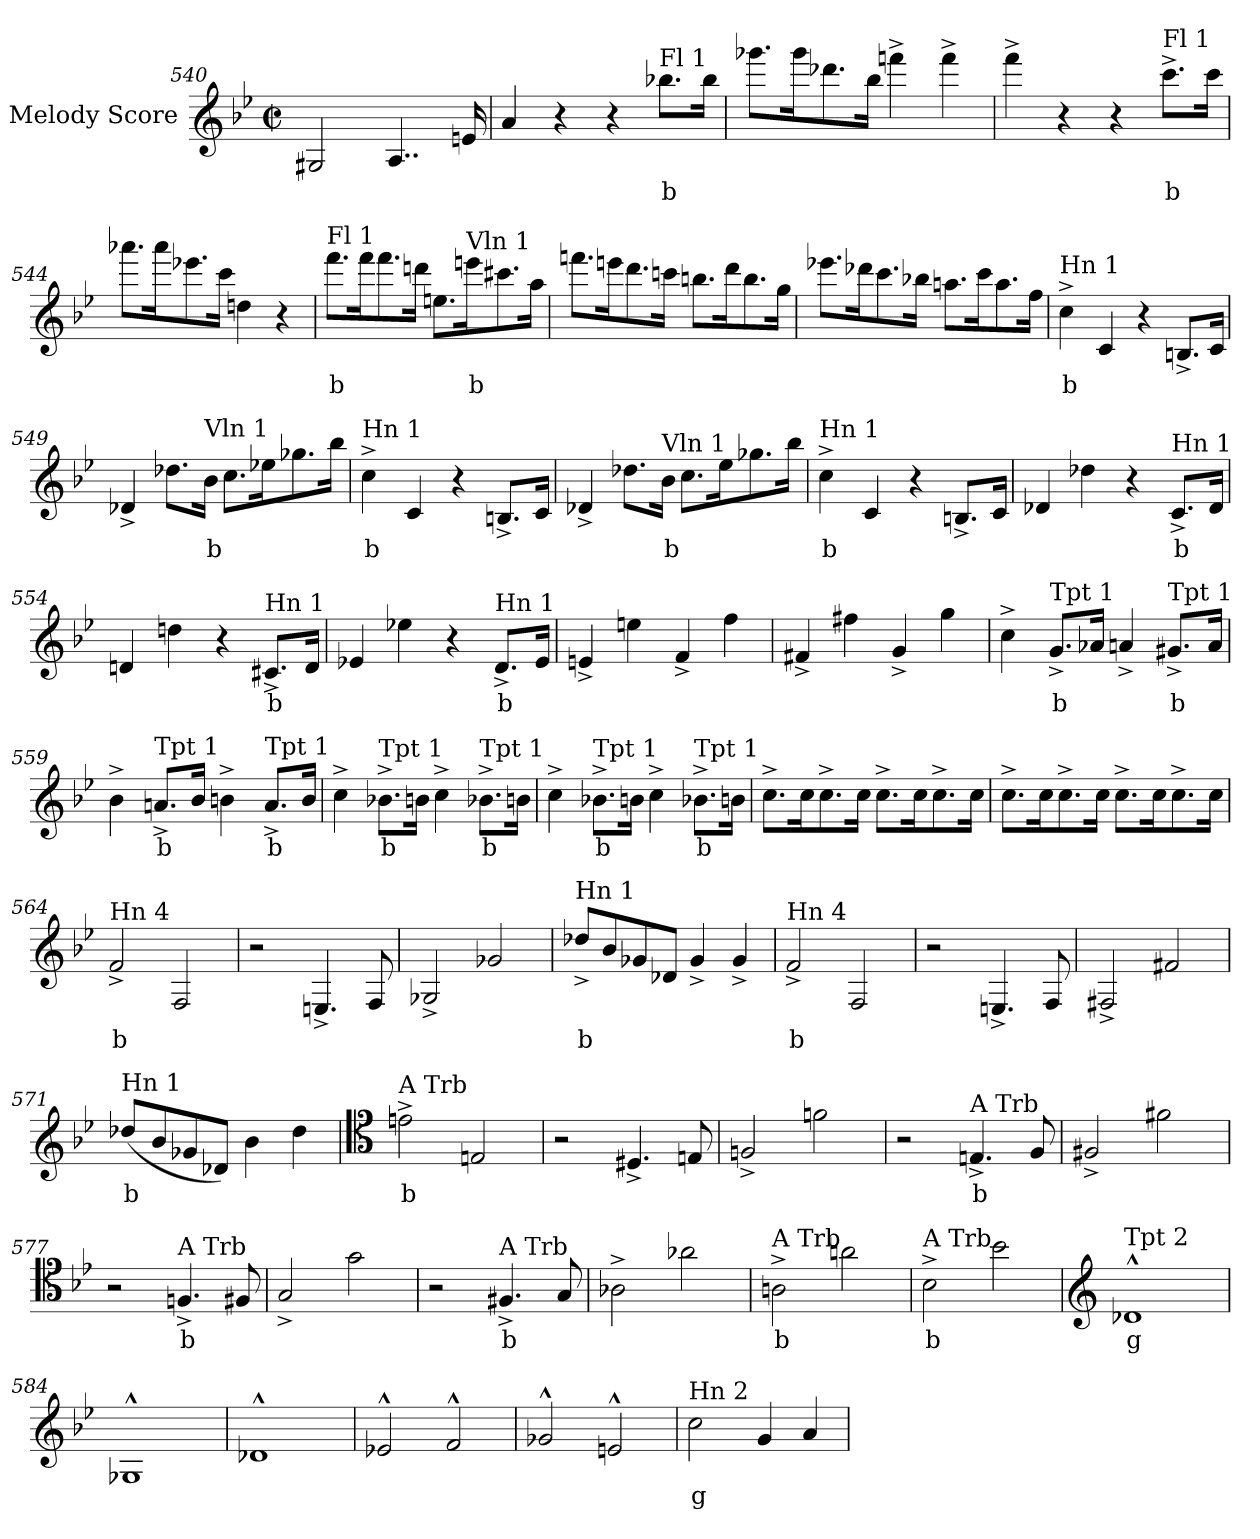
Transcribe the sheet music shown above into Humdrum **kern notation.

**kern	**text
*part1	*part1
*staff1	*staff1
*I"Melody Score	*
*clefG2	*
*k[b-e-]	*
*M2/2	*
*met(c|)	*
=540	=540
2G#X/	.
4..A/	.
16e/	.
=541	=541
4a>/	.
4r	.
4r	.
!LO:TX:a:t=Fl 1	!
!	!LO:LY:b:color=#FF0000
8.bb-X\L	b
16bb-\Jk	.
=542	=542
8.ggg-X\L	.
16ggg-\K	.
8.ddd-X\	.
16bb-\Jk	.
4fffn^\	.
4fff^\	.
=543	=543
4fff<^\	.
4r	.
4r	.
!LO:TX:a:t=Fl 1	!
!	!LO:LY:b:color=#FF0000
8.ccc^\L	b
16ccc\Jk	.
=544	=544
8.aaa-X\L	.
16aaa-\K	.
8.eee-X\	.
16ccc\Jk	.
4ddn\	.
4r	.
=545	=545
!LO:TX:a:t=Fl 1	!
!	!LO:LY:b:color=#FF0000
8.fff\L	b
16fff\K	.
8.fff\	.
16dddn\Jk	.
8.een\L	.
!LO:TX:a:t=Vln 1	!
!	!LO:LY:b:color=#FF0000
16eeen\K	b
8.ccc#X\	.
16aa\Jk	.
=546	=546
8.fffn\L	.
16eeen\K	.
8.ddd\	.
16cccni\Jk	.
8.bbn\L	.
16ddd\K	.
8.bb\	.
16gg\Jk	.
=547	=547
8.eee-X\L	.
16ddd-X\K	.
8.ccc\	.
16bb-X\Jk	.
8.aan\L	.
16ccc\K	.
8.aa\	.
16ff\Jk	.
=548	=548
!LO:TX:a:t=Hn 1	!
!	!LO:LY:b:color=#FF0000
4cc>^>\	b
4c/	.
4r	.
8.Bn^>/L	.
16c/Jk	.
=549	=549
4d-X^>/	.
8.dd-X\L	.
!LO:TX:a:t=Vln 1	!
!	!LO:LY:b:color=#FF0000
16b-\Jk	b
8.cc\L	.
16ee-X\K	.
8.gg-X\	.
16bb-\Jk	.
=550	=550
!LO:TX:a:t=Hn 1	!
!	!LO:LY:b:color=#FF0000
4cc>^>\	b
4c/	.
4r	.
8.Bn^>/L	.
16c/Jk	.
=551	=551
4d-X^>/	.
8.dd-X\L	.
!LO:TX:a:t=Vln 1	!
!	!LO:LY:b:color=#FF0000
16b-\Jk	b
8.cc\L	.
16ee-\K	.
8.gg-X\	.
16bb-\Jk	.
=552	=552
!LO:TX:a:t=Hn 1	!
!	!LO:LY:b:color=#FF0000
4cc>^>\	b
4c>/	.
4r	.
8.Bn^>/L	.
16c/Jk	.
=553	=553
4d-X/	.
4dd-X\	.
4r	.
!LO:TX:a:t=Hn 1	!
!	!LO:LY:b:color=#FF0000
8.c^>/L	b
16d-/Jk	.
=554	=554
4dn/	.
4ddn\	.
4r	.
!LO:TX:a:t=Hn 1	!
!	!LO:LY:b:color=#FF0000
8.c#X^>/L	b
16d/Jk	.
=555	=555
4e-X/	.
4ee-X\	.
4r	.
!LO:TX:a:t=Hn 1	!
!	!LO:LY:b:color=#FF0000
8.d^>/L	b
16e-/Jk	.
=556	=556
4en^>/	.
4een\	.
4f^>/	.
4ff\	.
=557	=557
4f#X^>/	.
4ff#X\	.
4g^>/	.
4gg\	.
=558	=558
4cc^\	.
!LO:TX:a:t=Tpt 1	!
!	!LO:LY:b:color=#FF0000
8.g^>/L	b
16a-/Jk	.
4an>^>/	.
!LO:TX:a:t=Tpt 1	!
!	!LO:LY:b:color=#FF0000
8.g#X^>/L	b
16a/Jk	.
=559	=559
4b->^>\	.
!LO:TX:a:t=Tpt 1	!
!	!LO:LY:b:color=#FF0000
8.an^>/L	b
16b-/Jk	.
4bn>^>\	.
!LO:TX:a:t=Tpt 1	!
!	!LO:LY:b:color=#FF0000
8.a^>/L	b
16b/Jk	.
=560	=560
4cc>^>\	.
!LO:TX:a:t=Tpt 1	!
!	!LO:LY:b:color=#FF0000
8.b-X^>\L	b
16bn\Jk	.
4cc>^>\	.
!LO:TX:a:t=Tpt 1	!
!	!LO:LY:b:color=#FF0000
8.b-X^>\L	b
16bn\Jk	.
=561	=561
4cc>^>\	.
!LO:TX:a:t=Tpt 1	!
!	!LO:LY:b:color=#FF0000
8.b-X^>\L	b
16bn\Jk	.
4cc>^>\	.
!LO:TX:a:t=Tpt 1	!
!	!LO:LY:b:color=#FF0000
8.b-X^>\L	b
16bn\Jk	.
=562	=562
8.cc^>\L	.
16cc\K	.
8.cc^>\	.
16cc\Jk	.
8.cc^>\L	.
16cc\K	.
8.cc^>\	.
16cc\Jk	.
=563	=563
8.cc^>\L	.
16cc\K	.
8.cc^>\	.
16cc\Jk	.
8.cc^>\L	.
16cc\K	.
8.cc^>\	.
16cc\Jk	.
=564	=564
!LO:TX:a:t=Hn 4	!
!	!LO:LY:b:color=#FF0000
2f^/	b
2F/	.
=565	=565
2r	.
4.E^/	.
8F/	.
=566	=566
2G-X^/	.
2g-X/	.
=567	=567
!LO:TX:a:t=Hn 1	!
!	!LO:LY:b:color=#FF0000
8dd-X^/L	b
8b-/	.
8g-X/	.
8d-X/J	.
4g-^/	.
4g-^/	.
=568	=568
!LO:TX:a:t=Hn 4	!
!	!LO:LY:b:color=#FF0000
2f^/	b
2F/	.
=569	=569
2r	.
4.En^/	.
8F/	.
=570	=570
2F#X^/	.
2f#X/	.
=571	=571
!LO:TX:a:t=Hn 1	!
!	!LO:LY:b:color=#FF0000
(8dd-X/L	b
8b-/	.
8g-X/	.
8d-X/J)	.
4b-\	.
4dd-\	.
=572	=572
*clefC4	*
!LO:TX:a:t=A Trb	!
!	!LO:LY:b:color=#FF0000
2en^\	b
2En/	.
=573	=573
2r	.
4.D#X^/	.
8En/	.
=574	=574
2Fn^/	.
2fn\	.
=575	=575
2r	.
!LO:TX:a:t=A Trb	!
!	!LO:LY:b:color=#FF0000
4.En^/	b
8F/	.
=576	=576
2F#X^/	.
2f#X\	.
=577	=577
2r	.
!LO:TX:a:t=A Trb	!
!	!LO:LY:b:color=#FF0000
4.Fn^/	b
8F#X/	.
=578	=578
2G^/	.
2g\	.
=579	=579
2r	.
!LO:TX:a:t=A Trb	!
!	!LO:LY:b:color=#FF0000
4.F#X^/	b
8G/	.
=580	=580
2A-X^\	.
2a-X\	.
=581	=581
!LO:TX:a:t=A Trb	!
!	!LO:LY:b:color=#FF0000
2An^\	b
2an\	.
=582	=582
!LO:TX:a:t=A Trb	!
!	!LO:LY:b:color=#FF0000
2B-^\	b
2b-\	.
=583	=583
*clefG2	*
!LO:TX:a:t=Tpt 2	!
!	!LO:LY:b:color=#FF0000
1d-X^^	g
=584	=584
1G-X^^	.
=585	=585
1d-X^^	.
=586	=586
2e-X^^/	.
2f^^/	.
=587	=587
2g-X^^/	.
2en^^/	.
=588	=588
!LO:TX:a:t=Hn 2	!
!	!LO:LY:b:color=#FF0000
2cc\	g
4g/	.
4a/	.
=	=
*-	*-
